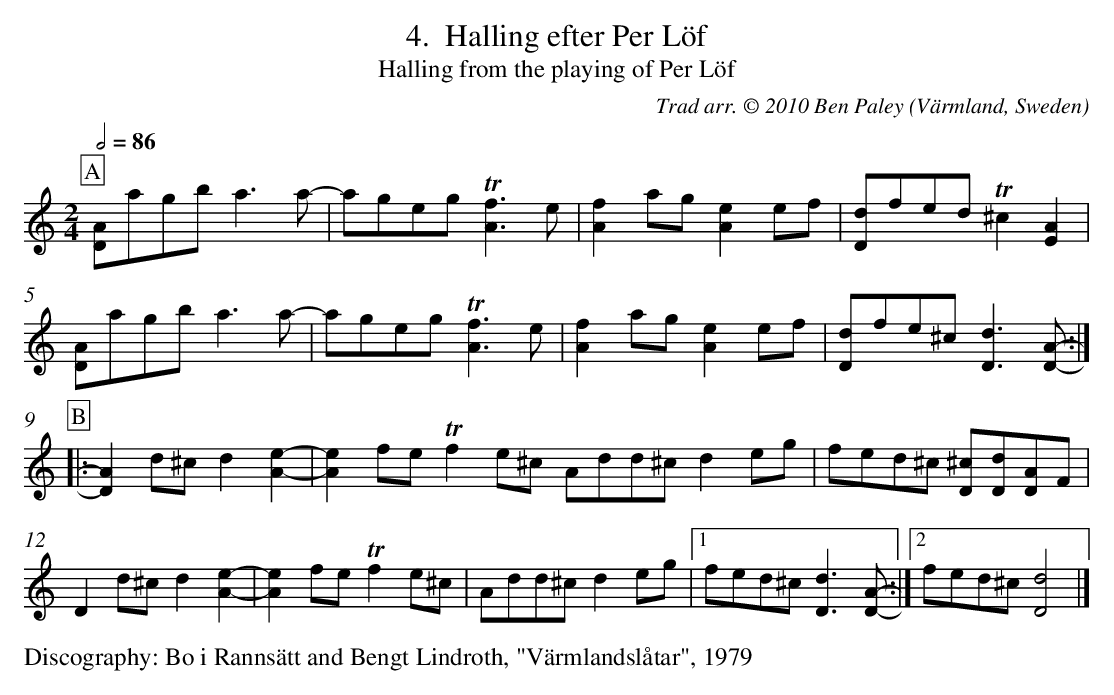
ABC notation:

X:1
T:Halling efter Per Löf
T:Halling from the playing of Per Löf
L:1/8
M:2/4
C:Trad arr. © 2010 Ben Paley
O:Värmland, Sweden
Q:1/2=86
K:D Dorian
P:A
-[DA]agb a3a- | -ageg T[Af]3e | [Af]2ag [Ae]2ef | [Dd]fed T^c2[EA]2 |
[DA]agb a3a- | -ageg T[Af]3e | [Af]2ag [Ae]2ef | [Dd]fe^c [Dd]3 [DA]- :|
P:B
|: -[DA]2d^c  d2[Ae]2- | -[Ae]2fe  Tf2e^c Add^c  d2eg | fed^c [D^c][Dd][DA]F |
D2d^c d2[Ae]2- | -[Ae]2fe Tf2e^c | Add^c d2eg |1 fed^c [Dd]3[DA]- :|2 fed^c [Dd]4 |]
